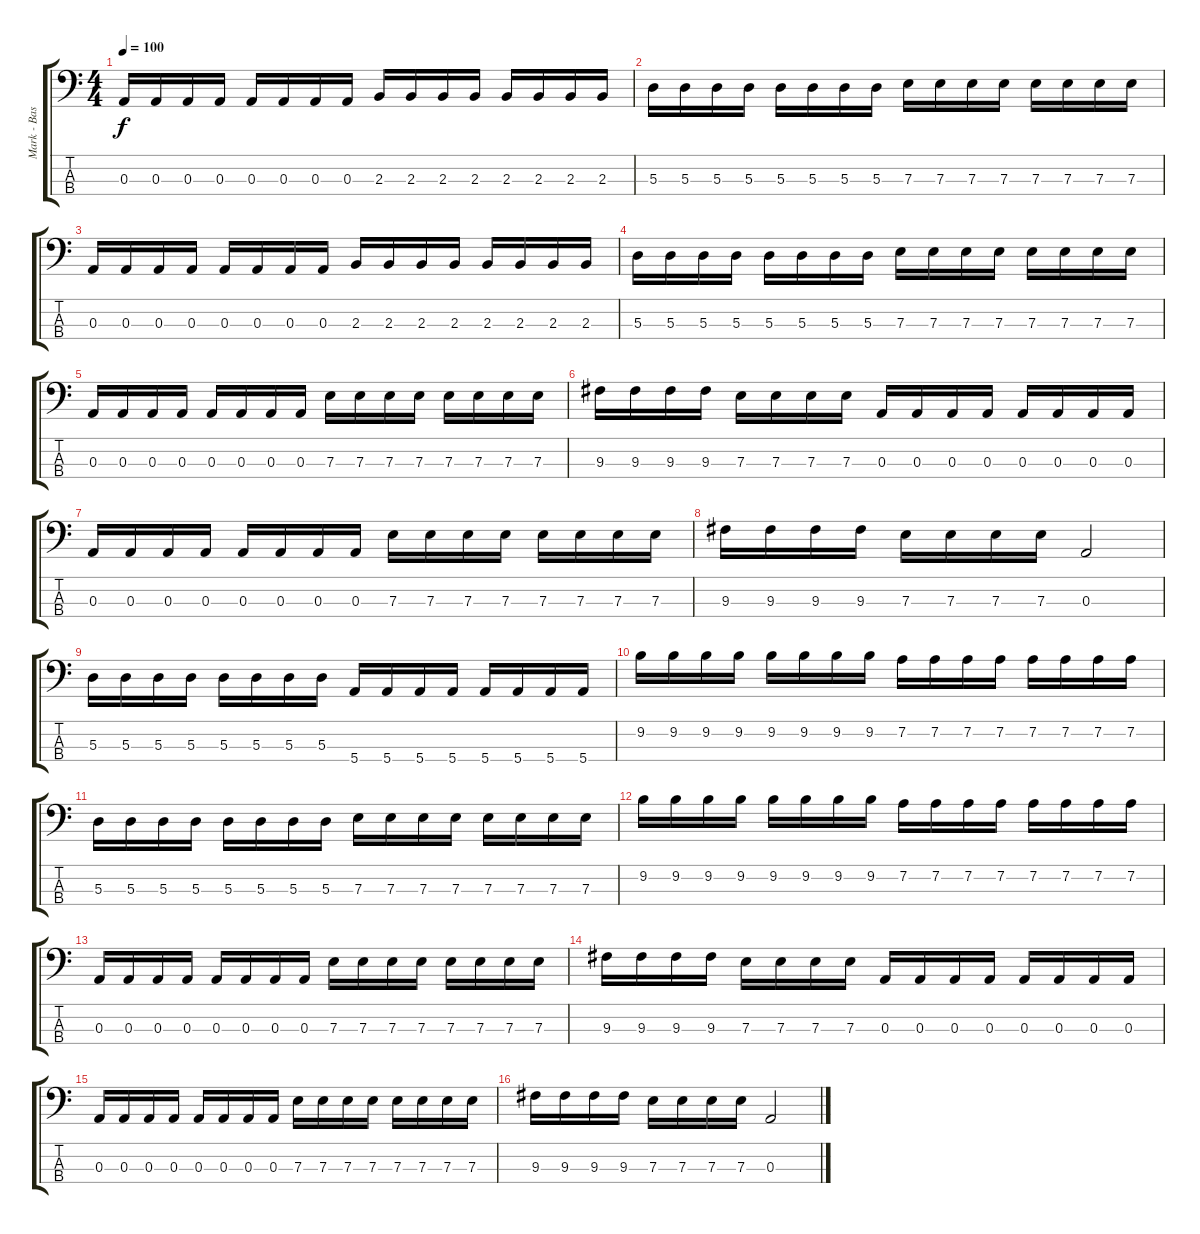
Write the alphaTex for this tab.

\track ("Mark - Bass {Tabbed by Peter B.}" "Mark - Bas") {instrument electricbassfinger}
\staff {score tabs}
\tuning (G2 D2 A1 E1) {hide}
\ts (4 4)
\tempo 100
\clef f4
\ks c
0.3.16{dy f} 0.3.16 0.3.16 0.3.16 0.3.16 0.3.16 0.3.16 0.3.16 2.3.16 2.3.16 2.3.16 2.3.16 2.3.16 2.3.16 2.3.16 2.3.16 |
5.3.16 5.3.16 5.3.16 5.3.16 5.3.16 5.3.16 5.3.16 5.3.16 7.3.16 7.3.16 7.3.16 7.3.16 7.3.16 7.3.16 7.3.16 7.3.16 |
0.3.16 0.3.16 0.3.16 0.3.16 0.3.16 0.3.16 0.3.16 0.3.16 2.3.16 2.3.16 2.3.16 2.3.16 2.3.16 2.3.16 2.3.16 2.3.16 |
5.3.16 5.3.16 5.3.16 5.3.16 5.3.16 5.3.16 5.3.16 5.3.16 7.3.16 7.3.16 7.3.16 7.3.16 7.3.16 7.3.16 7.3.16 7.3.16 |
0.3.16 0.3.16 0.3.16 0.3.16 0.3.16 0.3.16 0.3.16 0.3.16 7.3.16 7.3.16 7.3.16 7.3.16 7.3.16 7.3.16 7.3.16 7.3.16 |
9.3.16 9.3.16 9.3.16 9.3.16 7.3.16 7.3.16 7.3.16 7.3.16 0.3.16 0.3.16 0.3.16 0.3.16 0.3.16 0.3.16 0.3.16 0.3.16 |
0.3.16 0.3.16 0.3.16 0.3.16 0.3.16 0.3.16 0.3.16 0.3.16 7.3.16 7.3.16 7.3.16 7.3.16 7.3.16 7.3.16 7.3.16 7.3.16 |
9.3.16 9.3.16 9.3.16 9.3.16 7.3.16 7.3.16 7.3.16 7.3.16 0.3.2 |
5.3.16 5.3.16 5.3.16 5.3.16 5.3.16 5.3.16 5.3.16 5.3.16 5.4.16 5.4.16 5.4.16 5.4.16 5.4.16 5.4.16 5.4.16 5.4.16 |
9.2.16 9.2.16 9.2.16 9.2.16 9.2.16 9.2.16 9.2.16 9.2.16 7.2.16 7.2.16 7.2.16 7.2.16 7.2.16 7.2.16 7.2.16 7.2.16 |
5.3.16 5.3.16 5.3.16 5.3.16 5.3.16 5.3.16 5.3.16 5.3.16 7.3.16 7.3.16 7.3.16 7.3.16 7.3.16 7.3.16 7.3.16 7.3.16 |
9.2.16 9.2.16 9.2.16 9.2.16 9.2.16 9.2.16 9.2.16 9.2.16 7.2.16 7.2.16 7.2.16 7.2.16 7.2.16 7.2.16 7.2.16 7.2.16 |
0.3.16 0.3.16 0.3.16 0.3.16 0.3.16 0.3.16 0.3.16 0.3.16 7.3.16 7.3.16 7.3.16 7.3.16 7.3.16 7.3.16 7.3.16 7.3.16 |
9.3.16 9.3.16 9.3.16 9.3.16 7.3.16 7.3.16 7.3.16 7.3.16 0.3.16 0.3.16 0.3.16 0.3.16 0.3.16 0.3.16 0.3.16 0.3.16 |
0.3.16 0.3.16 0.3.16 0.3.16 0.3.16 0.3.16 0.3.16 0.3.16 7.3.16 7.3.16 7.3.16 7.3.16 7.3.16 7.3.16 7.3.16 7.3.16 |
9.3.16 9.3.16 9.3.16 9.3.16 7.3.16 7.3.16 7.3.16 7.3.16 0.3.2
